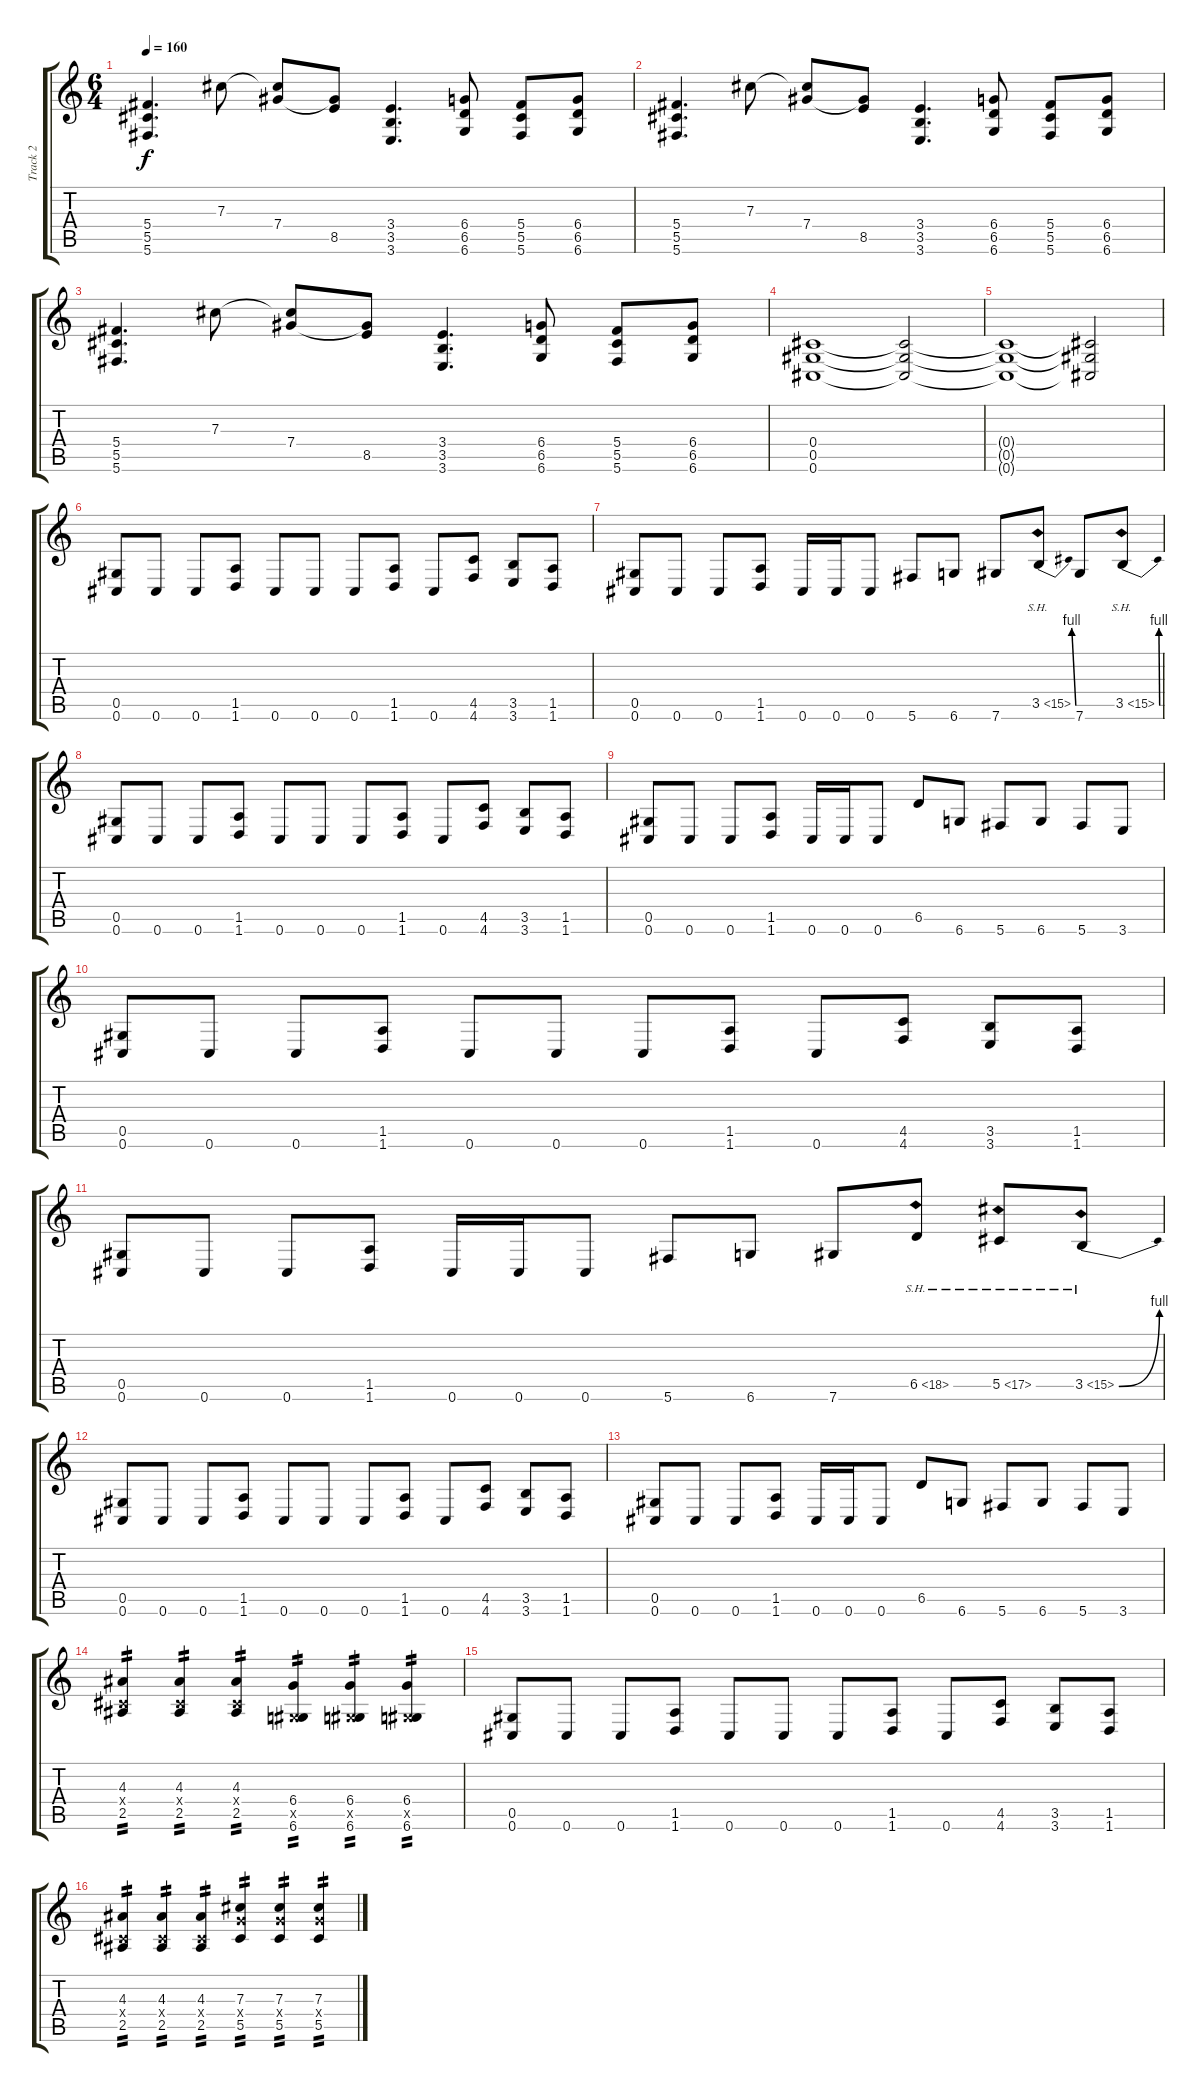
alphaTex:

\track ("Track 2" "Track 2") {instrument distortionguitar}
\staff {score tabs}
\tuning (Eb4 Bb3 Gb3 Db3 Ab2 Db2) {hide}
\ts (6 4)
\tempo 160
\clef g2
\ks c
(5.4 5.5 5.6).4{d dy f} 7.3.8 (7.3{t} 7.4).8 (7.4{t} 8.5).8 (3.4 3.5 3.6).4{d} (6.4 6.5 6.6).8 (5.4 5.5 5.6).8 (6.4 6.5 6.6).8 |
(5.4 5.5 5.6).4{d} 7.3.8 (7.3{t} 7.4).8 (7.4{t} 8.5).8 (3.4 3.5 3.6).4{d} (6.4 6.5 6.6).8 (5.4 5.5 5.6).8 (6.4 6.5 6.6).8 |
(5.4 5.5 5.6).4{d} 7.3.8 (7.3{t} 7.4).8 (7.4{t} 8.5).8 (3.4 3.5 3.6).4{d} (6.4 6.5 6.6).8 (5.4 5.5 5.6).8 (6.4 6.5 6.6).8 |
(0.4 0.5 0.6).1 (0.4{t} 0.5{t} 0.6{t}).2 |
(0.4{t} 0.5{t} 0.6{t}).1 (0.4{t} 0.5{t} 0.6{t}).2 |
(0.5 0.6).8 0.6.8 0.6.8 (1.5 1.6).8 0.6.8 0.6.8 0.6.8 (1.5 1.6).8 0.6.8 (4.5 4.6).8 (3.5 3.6).8 (1.5 1.6).8 |
(0.5 0.6).8 0.6.8 0.6.8 (1.5 1.6).8 0.6.16 0.6.16 0.6.8 5.6.8 6.6.8 7.6.8 3.5{be (bend 0 0 60 4) sh 12}.8 7.6.8 3.5{be (bend 0 0 60 4) sh 12}.8 |
(0.5 0.6).8 0.6.8 0.6.8 (1.5 1.6).8 0.6.8 0.6.8 0.6.8 (1.5 1.6).8 0.6.8 (4.5 4.6).8 (3.5 3.6).8 (1.5 1.6).8 |
(0.5 0.6).8 0.6.8 0.6.8 (1.5 1.6).8 0.6.16 0.6.16 0.6.8 6.5.8 6.6.8 5.6.8 6.6.8 5.6.8 3.6.8 |
(0.5 0.6).8 0.6.8 0.6.8 (1.5 1.6).8 0.6.8 0.6.8 0.6.8 (1.5 1.6).8 0.6.8 (4.5 4.6).8 (3.5 3.6).8 (1.5 1.6).8 |
(0.5 0.6).8 0.6.8 0.6.8 (1.5 1.6).8 0.6.16 0.6.16 0.6.8 5.6.8 6.6.8 7.6.8 6.5{sh 12}.8 5.5{sh 12}.8 3.5{be (bend 0 0 60 4) sh 12}.8 |
(0.5 0.6).8 0.6.8 0.6.8 (1.5 1.6).8 0.6.8 0.6.8 0.6.8 (1.5 1.6).8 0.6.8 (4.5 4.6).8 (3.5 3.6).8 (1.5 1.6).8 |
(0.5 0.6).8 0.6.8 0.6.8 (1.5 1.6).8 0.6.16 0.6.16 0.6.8 6.5.8 6.6.8 5.6.8 6.6.8 5.6.8 3.6.8 |
(4.3 0.4{x} 2.5).4{tp 2} (4.3 0.4{x} 2.5).4{tp 2} (4.3 0.4{x} 2.5).4{tp 2} (6.4 0.5{x} 6.6).4{tp 2} (6.4 0.5{x} 6.6).4{tp 2} (6.4 0.5{x} 6.6).4{tp 2} |
(0.5 0.6).8 0.6.8 0.6.8 (1.5 1.6).8 0.6.8 0.6.8 0.6.8 (1.5 1.6).8 0.6.8 (4.5 4.6).8 (3.5 3.6).8 (1.5 1.6).8 |
(4.3 0.4{x} 2.5).4{tp 2} (4.3 0.4{x} 2.5).4{tp 2} (4.3 0.4{x} 2.5).4{tp 2} (7.3 6.4{x} 5.5).4{tp 2} (7.3 6.4{x} 5.5).4{tp 2} (7.3 6.4{x} 5.5).4{tp 2}
